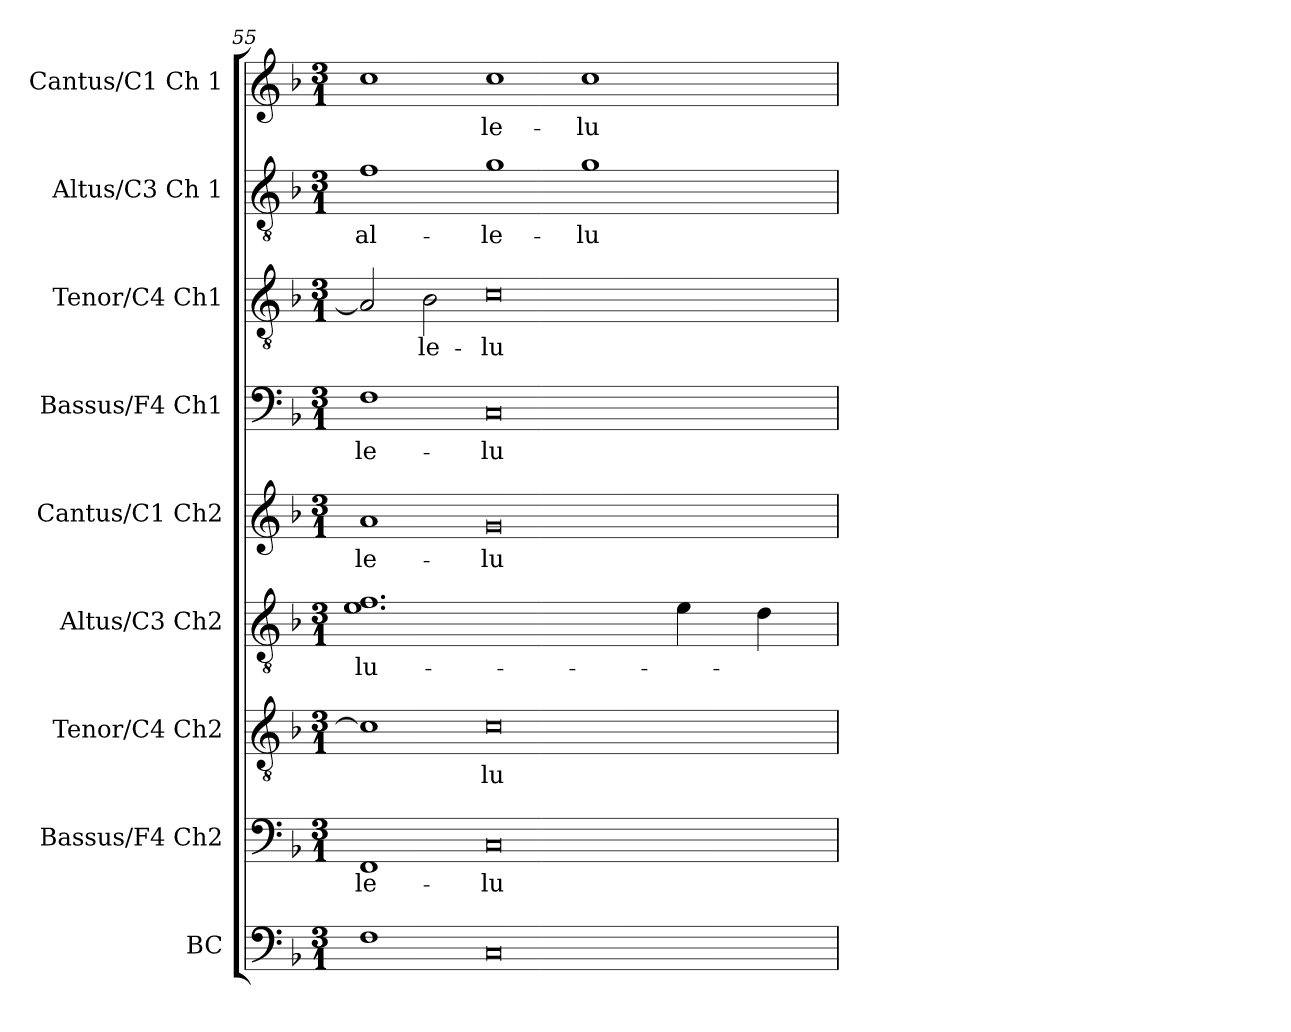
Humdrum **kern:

**kern	**kern	**text	**kern	**text	**kern	**text	**kern	**text	**kern	**text	**kern	**text	**kern	**text	**kern	**text
*part9	*part8	*part8	*part7	*part7	*part6	*part6	*part5	*part5	*part4	*part4	*part3	*part3	*part2	*part2	*part1	*part1
*staff9	*staff8	*staff8	*staff7	*staff7	*staff6	*staff6	*staff5	*staff5	*staff4	*staff4	*staff3	*staff3	*staff2	*staff2	*staff1	*staff1
*I"BC	*I"Bassus/F4  Ch2	*	*I"Tenor/C4  Ch2	*	*I"Altus/C3  Ch2	*	*I"Cantus/C1  Ch2	*	*I"Bassus/F4  Ch1	*	*I"Tenor/C4  Ch1	*	*I"Altus/C3  Ch 1	*	*I"Cantus/C1  Ch 1	*
*	*I'Ch	*	*I'Ch	*	*I'Ch	*	*I'Ch	*	*I'Ch	*	*I'Ch	*	*I'Ch	*	*I'Ch	*
*clefF4	*clefF4	*	*clefGv2	*	*clefGv2	*	*clefG2	*	*clefF4	*	*clefGv2	*	*clefGv2	*	*clefG2	*
*k[b-]	*k[b-]	*	*k[b-]	*	*k[b-]	*	*k[b-]	*	*k[b-]	*	*k[b-]	*	*k[b-]	*	*k[b-]	*
*F:	*F:	*	*F:	*	*F:	*	*F:	*	*F:	*	*F:	*	*F:	*	*F:	*
*M3/1	*M3/1	*	*M3/1	*	*M3/1	*	*M3/1	*	*M3/1	*	*M3/1	*	*M3/1	*	*M3/1	*
=55	=55	=55	=55	=55	=55	=55	=55	=55	=55	=55	=55	=55	=55	=55	=55	=55
!	!	!LO:LY:b:cj	!	!	!LO:N:vis=1.	!LO:LY:b:cj	!	!LO:LY:b:cj	!	!LO:LY:b:cj	!	!	!	!LO:LY:b:cj	!	!
1F	1FF	-le-	1c]	.	0.f 0.e	-lu-	1a	-le-	1F	-le-	2A/]	.	1f	al-	1cc	.
!	!	!	!	!	!	!	!	!	!	!	!	!LO:LY:b	!	!	!	!
.	.	.	.	.	.	.	.	.	.	.	2B-\	-le-	.	.	.	.
!	!	!LO:LY:b:cj	!	!LO:LY:b:cj	!	!	!	!LO:LY:b:cj	!	!LO:LY:b:cj	!	!LO:LY:b:rj	!	!LO:LY:b:cj	!	!LO:LY:b:cj
0C	0C	-lu-	0c	-lu-	.	.	0g	-lu-	0C	-lu-	0c	-lu-	1g	-le-	1cc	-le-
!	!	!	!	!	!	!	!	!	!	!	!	!	!	!LO:LY:b:cj	!	!LO:LY:b:cj
.	.	.	.	.	.	.	.	.	.	.	.	.	1g	-lu-	1cc	-lu-
!	!	!	!	!	!LO:N:vis=4	!	!	!	!	!	!	!	!	!	!	!
1.ryy	1.ryy	.	1.ryy	.	2.e\	.	1.ryy	.	1.ryy	.	1.ryy	.	1.ryy	.	1.ryy	.
!	!	!	!	!	!LO:N:vis=4	!	!	!	!	!	!	!	!	!	!	!
.	.	.	.	.	2.d\	.	.	.	.	.	.	.	.	.	.	.
=	=	=	=	=	=	=	=	=	=	=	=	=	=	=	=	=
*-	*-	*-	*-	*-	*-	*-	*-	*-	*-	*-	*-	*-	*-	*-	*-	*-
